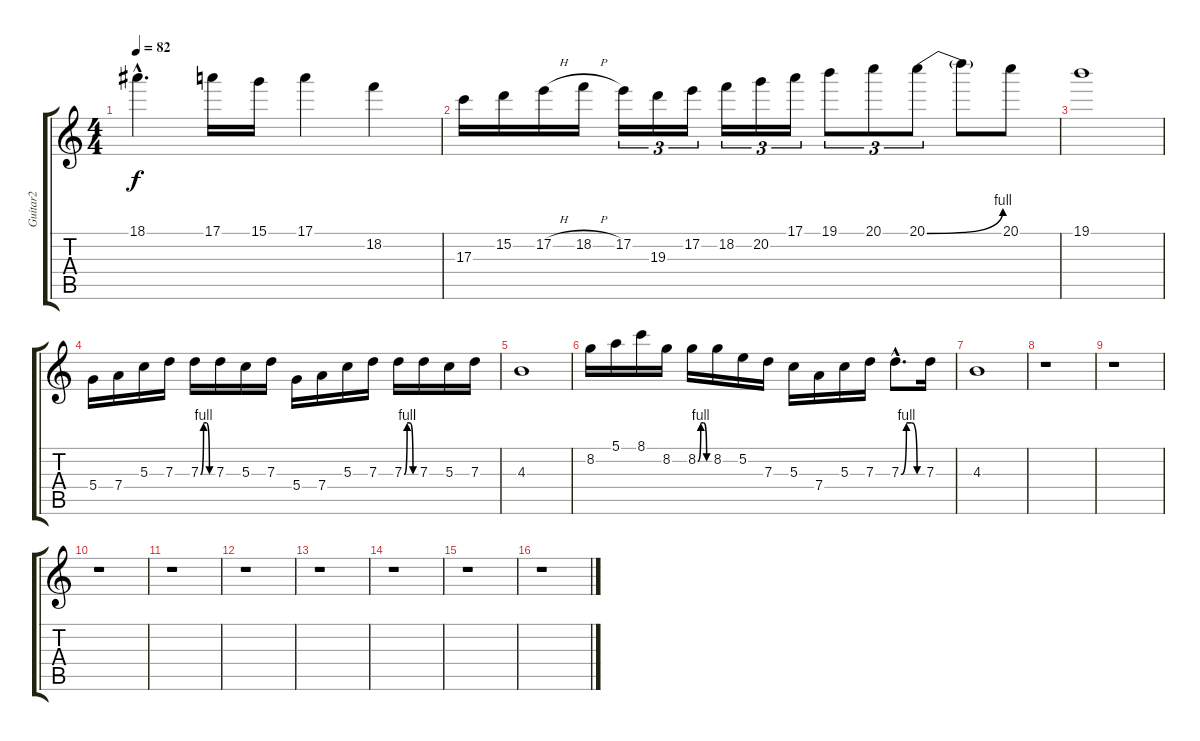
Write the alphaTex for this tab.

\track ("Guitar2" "Guitar2") {instrument distortionguitar}
\staff {score tabs}
\tuning (E4 B3 G3 D3 A2 E2) {hide}
\ts (4 4)
\tempo 82
\clef g2
\ks c
18.1{hac}.4{d dy f} 17.1.16 15.1.16 17.1.4 18.2.4 |
17.3.16 15.2.16 17.2{h}.16 18.2{h}.16 17.2.16{tu (3 2)} 19.3.16{tu (3 2)} 17.2.16{tu (3 2)} 18.2.16{tu (3 2)} 20.2.16{tu (3 2)} 17.1.16{tu (3 2)} 19.1.8{tu (3 2)} 20.1.8{tu (3 2)} 20.1{be (bend 0 0 60 4)}.8{tu (3 2)} 20.1{t}.8 20.1.8 |
19.1.1 |
5.4.16 7.4.16 5.3.16 7.3.16 7.3{be (custom 0 0 15 4 30 4 45 0 60 0)}.16 7.3.16 5.3.16 7.3.16 5.4.16 7.4.16 5.3.16 7.3.16 7.3{be (custom 0 0 15 4 30 4 45 0 60 0)}.16 7.3.16 5.3.16 7.3.16 |
4.3.1 |
8.2.16 5.1.16 8.1.16 8.2.16 8.2{be (custom 0 0 15 4 30 4 45 0 60 0)}.16 8.2.16 5.2.16 7.3.16 5.3.16 7.4.16 5.3.16 7.3.16 7.3{be (custom 0 0 15 4 30 4 45 0 60 0) hac}.8{d} 7.3.16 |
4.3.1 |
r.1 |
r.1 |
r.1 |
r.1 |
r.1 |
r.1 |
r.1 |
r.1 |
r.1
